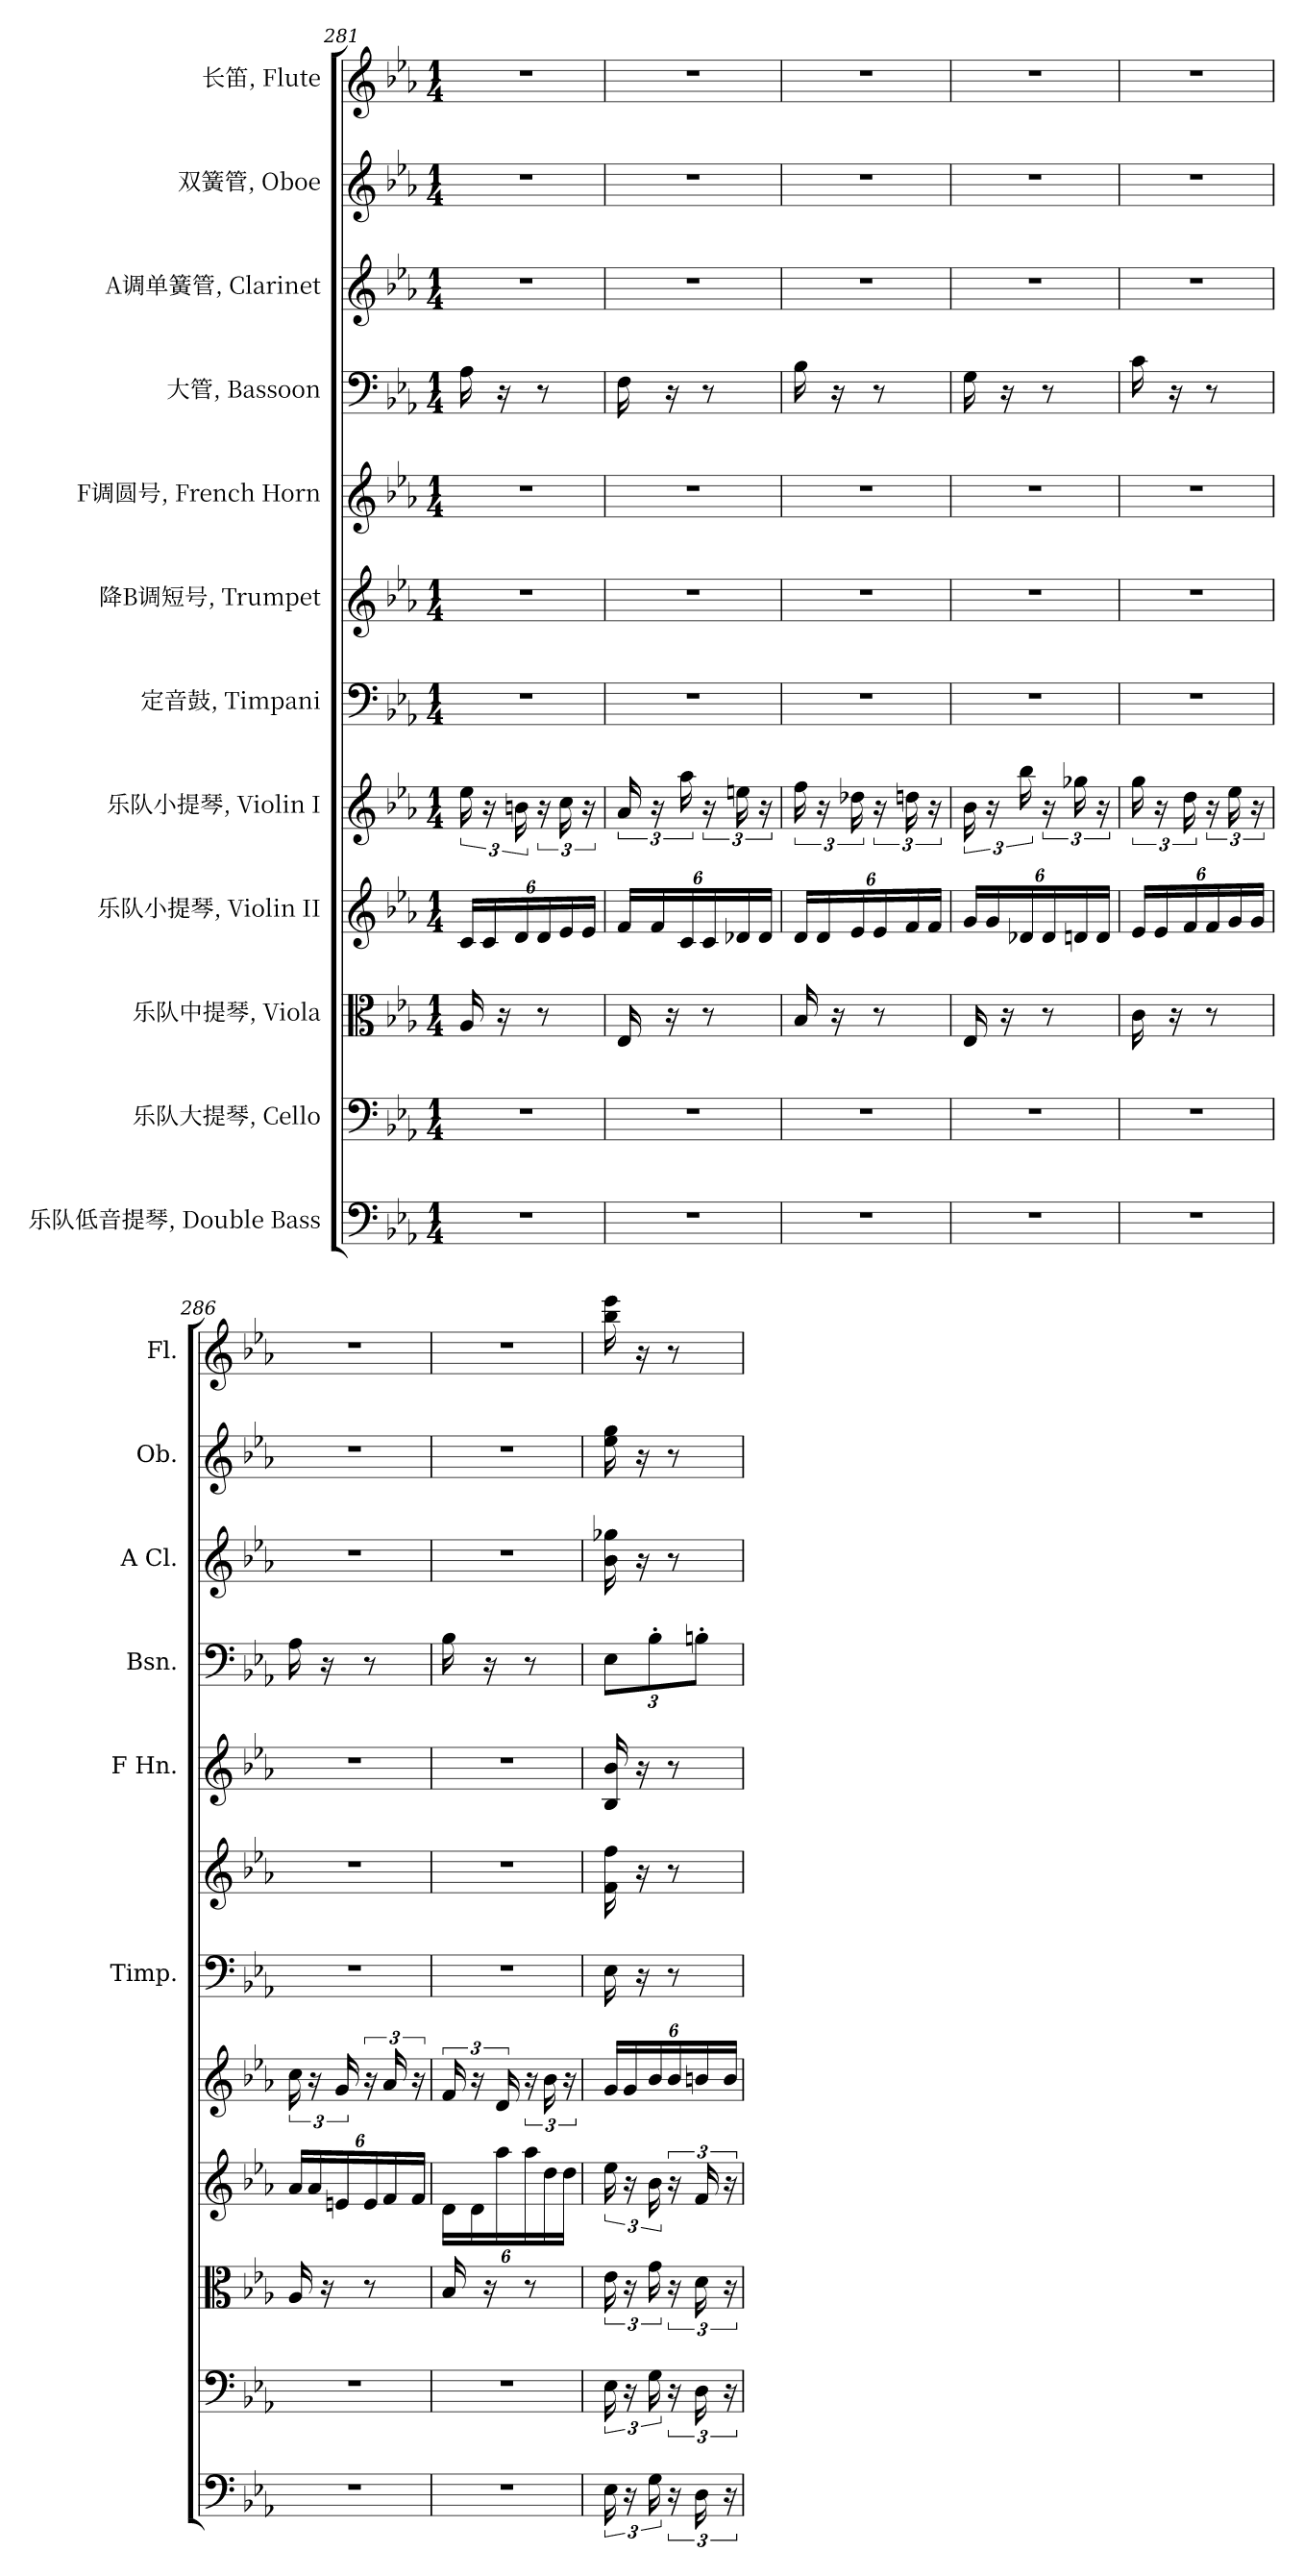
**kern	**kern	**kern	**kern	**kern	**kern	**kern	**kern	**kern	**kern	**kern	**kern
*part12	*part11	*part10	*part9	*part8	*part7	*part6	*part5	*part4	*part3	*part2	*part1
*staff12	*staff11	*staff10	*staff9	*staff8	*staff7	*staff6	*staff5	*staff4	*staff3	*staff2	*staff1
*I"乐队低音提琴, Double Bass	*I"乐队大提琴, Cello	*I"乐队中提琴, Viola	*I"乐队小提琴, Violin II	*I"乐队小提琴, Violin I	*I"定音鼓, Timpani	*I"降B调短号, Trumpet	*I"F调圆号, French Horn	*I"大管, Bassoon	*I"A调单簧管, Clarinet	*I"双簧管, Oboe	*I"长笛, Flute
*	*	*	*	*	*I'Timp.	*	*I'F Hn.	*I'Bsn.	*I'A Cl.	*I'Ob.	*I'Fl.
*clefF4	*clefF4	*clefC3	*clefG2	*clefG2	*clefF4	*clefG2	*clefG2	*clefF4	*clefG2	*clefG2	*clefG2
*ITrd7c12	*	*	*	*	*	*ITrd1c2	*ITrd4c7	*	*ITrd2c3	*	*
*k[b-e-a-]	*k[b-e-a-]	*k[b-e-a-]	*k[b-e-a-]	*k[b-e-a-]	*k[b-e-a-]	*k[b-e-a-d-g-]	*k[b-e-a-d-]	*k[b-e-a-]	*k[]	*k[b-e-a-]	*k[b-e-a-]
*M1/4	*M1/4	*M1/4	*M1/4	*M1/4	*M1/4	*M1/4	*M1/4	*M1/4	*M1/4	*M1/4	*M1/4
*	*	*	*Xbrackettup	*	*	*	*	*	*	*	*
=281	=281	=281	=281	=281	=281	=281	=281	=281	=281	=281	=281
4r	4r	16A-/	24c/LL	24ee-\	4r	4r	4r	16A-\	4r	4r	4r
.	.	.	24c/	24r	.	.	.	.	.	.	.
.	.	16r	.	.	.	.	.	16r	.	.	.
.	.	.	24d/	24bn\	.	.	.	.	.	.	.
.	.	8r	24d/	24r	.	.	.	8r	.	.	.
.	.	.	24e-/	24cc\	.	.	.	.	.	.	.
.	.	.	24e-/JJ	24r	.	.	.	.	.	.	.
!!LO:PB:g=z
=282	=282	=282	=282	=282	=282	=282	=282	=282	=282	=282	=282
4r	4r	16E-/	24f/LL	24a-/	4r	4r	4r	16F\	4r	4r	4r
.	.	.	24f/	24r	.	.	.	.	.	.	.
.	.	16r	.	.	.	.	.	16r	.	.	.
.	.	.	24c/	24aa-\	.	.	.	.	.	.	.
.	.	8r	24c/	24r	.	.	.	8r	.	.	.
.	.	.	24d-X/	24een\	.	.	.	.	.	.	.
.	.	.	24d-/JJ	24r	.	.	.	.	.	.	.
=283	=283	=283	=283	=283	=283	=283	=283	=283	=283	=283	=283
4r	4r	16B-/	24d/LL	24ff\	4r	4r	4r	16B-\	4r	4r	4r
.	.	.	24d/	24r	.	.	.	.	.	.	.
.	.	16r	.	.	.	.	.	16r	.	.	.
.	.	.	24e-/	24dd-X\	.	.	.	.	.	.	.
.	.	8r	24e-/	24r	.	.	.	8r	.	.	.
.	.	.	24f/	24ddn\	.	.	.	.	.	.	.
.	.	.	24f/JJ	24r	.	.	.	.	.	.	.
=284	=284	=284	=284	=284	=284	=284	=284	=284	=284	=284	=284
4r	4r	16E-/	24g/LL	24b-\	4r	4r	4r	16G\	4r	4r	4r
.	.	.	24g/	24r	.	.	.	.	.	.	.
.	.	16r	.	.	.	.	.	16r	.	.	.
.	.	.	24d-X/	24bb-\	.	.	.	.	.	.	.
.	.	8r	24d-/	24r	.	.	.	8r	.	.	.
.	.	.	24dn/	24gg-X\	.	.	.	.	.	.	.
.	.	.	24d/JJ	24r	.	.	.	.	.	.	.
=285	=285	=285	=285	=285	=285	=285	=285	=285	=285	=285	=285
4r	4r	16c\	24e-/LL	24gg\	4r	4r	4r	16c\	4r	4r	4r
.	.	.	24e-/	24r	.	.	.	.	.	.	.
.	.	16r	.	.	.	.	.	16r	.	.	.
.	.	.	24f/	24dd\	.	.	.	.	.	.	.
.	.	8r	24f/	24r	.	.	.	8r	.	.	.
.	.	.	24g/	24ee-\	.	.	.	.	.	.	.
.	.	.	24g/JJ	24r	.	.	.	.	.	.	.
=286	=286	=286	=286	=286	=286	=286	=286	=286	=286	=286	=286
4r	4r	16A-/	24a-/LL	24cc\	4r	4r	4r	16A-\	4r	4r	4r
.	.	.	24a-/	24r	.	.	.	.	.	.	.
.	.	16r	.	.	.	.	.	16r	.	.	.
.	.	.	24en/	24g/	.	.	.	.	.	.	.
.	.	8r	24e/	24r	.	.	.	8r	.	.	.
.	.	.	24f/	24a-/	.	.	.	.	.	.	.
.	.	.	24f/JJ	24r	.	.	.	.	.	.	.
!!LO:PB:g=z
=287	=287	=287	=287	=287	=287	=287	=287	=287	=287	=287	=287
4r	4r	16B-/	24d\LL	24f/	4r	4r	4r	16B-\	4r	4r	4r
.	.	.	24d\	24r	.	.	.	.	.	.	.
.	.	16r	.	.	.	.	.	16r	.	.	.
.	.	.	24aa-\	24d/	.	.	.	.	.	.	.
.	.	8r	24aa-\	24r	.	.	.	8r	.	.	.
.	.	.	24dd\	24b-\	.	.	.	.	.	.	.
.	.	.	24dd\JJ	24r	.	.	.	.	.	.	.
=288	=288	=288	=288	=288	=288	=288	=288	=288	=288	=288	=288
*	*	*	*brackettup	*Xbrackettup	*	*	*	*Xbrackettup	*	*	*
24EE-\	24E-\	24e-\	24ee-\	24g/LL	16E-\	16e-\ 16ee-\	16E-/ 16e-/	12E-\L	16g\ 16ee-X\	16ee-\ 16gg\	16bb-\ 16eee-\
24r	24r	24r	24r	24g/	.	.	.	.	.	.	.
.	.	.	.	.	16r	16r	16r	.	16r	16r	16r
24GG\	24G\	24g\	24b-\	24b-/	.	.	.	12B-'\	.	.	.
24r	24r	24r	24r	24b-/	8r	8r	8r	.	8r	8r	8r
24DD\	24D\	24d\	24f/	24bn/	.	.	.	12Bn'\J	.	.	.
24r	24r	24r	24r	24b/JJ	.	.	.	.	.	.	.
=	=	=	=	=	=	=	=	=	=	=	=
*-	*-	*-	*-	*-	*-	*-	*-	*-	*-	*-	*-
